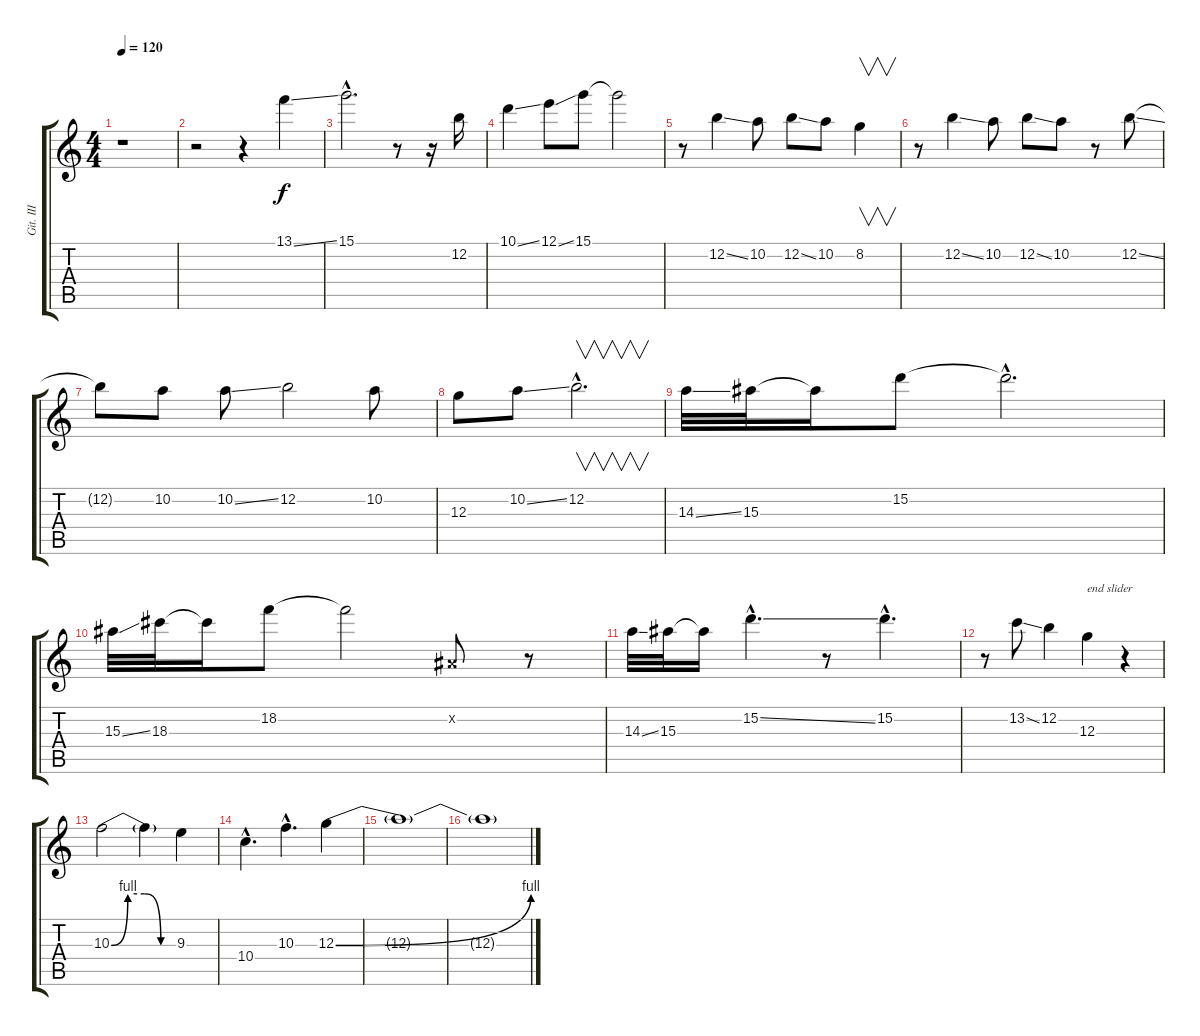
\track ("Git. III" "Git. III") {instrument overdrivenguitar}
\staff {score tabs}
\tuning (E4 B3 G3 D3 A2 E2) {hide}
\ts (4 4)
\tempo 120
\clef g2
\ks c
r.1{dy f} |
r.2 r.4 13.1{ss}.4 |
15.1{hac}.2{d} r.8 r.16 12.2.16 |
10.1{ss}.4 12.1{ss}.8 15.1.8 15.1{t}.2 |
r.8 12.2{ss}.4 10.2.8 12.2{ss}.8 10.2.8 8.2.4{v} |
r.8 12.2{ss}.4 10.2.8 12.2{ss}.8 10.2.8 r.8 12.2{ss}.8 |
12.2{t}.8 10.2.8 10.2{ss}.8 12.2.2 10.2.8 |
12.3.8 10.2{ss}.8 12.2{hac}.2{v d} |
14.3{ss}.32 15.3.32 15.3{t}.16 15.2.8 15.2{hac t}.2{d} |
15.3{ss}.32 18.3.32 18.3{t}.16 18.2.8 18.2{t}.2 -1.2{x}.8 r.8 |
14.3{ss}.32 15.3.32 15.3{t}.16 15.2{ss hac}.4{d} r.8 15.2{hac}.4{d} |
r.8 13.2{ss}.8 12.2.4 12.3.4{txt "end slider"} r.4 |
10.3{be (custom 0 0 15 4 30 4 45 0 60 0)}.2 10.3{t}.4 9.3.4 |
10.4{hac}.4{d} 10.3{hac}.4{d} 12.3{be (bend 0 0 60 4)}.4 |
12.3{t}.1 |
12.3{t}.1
